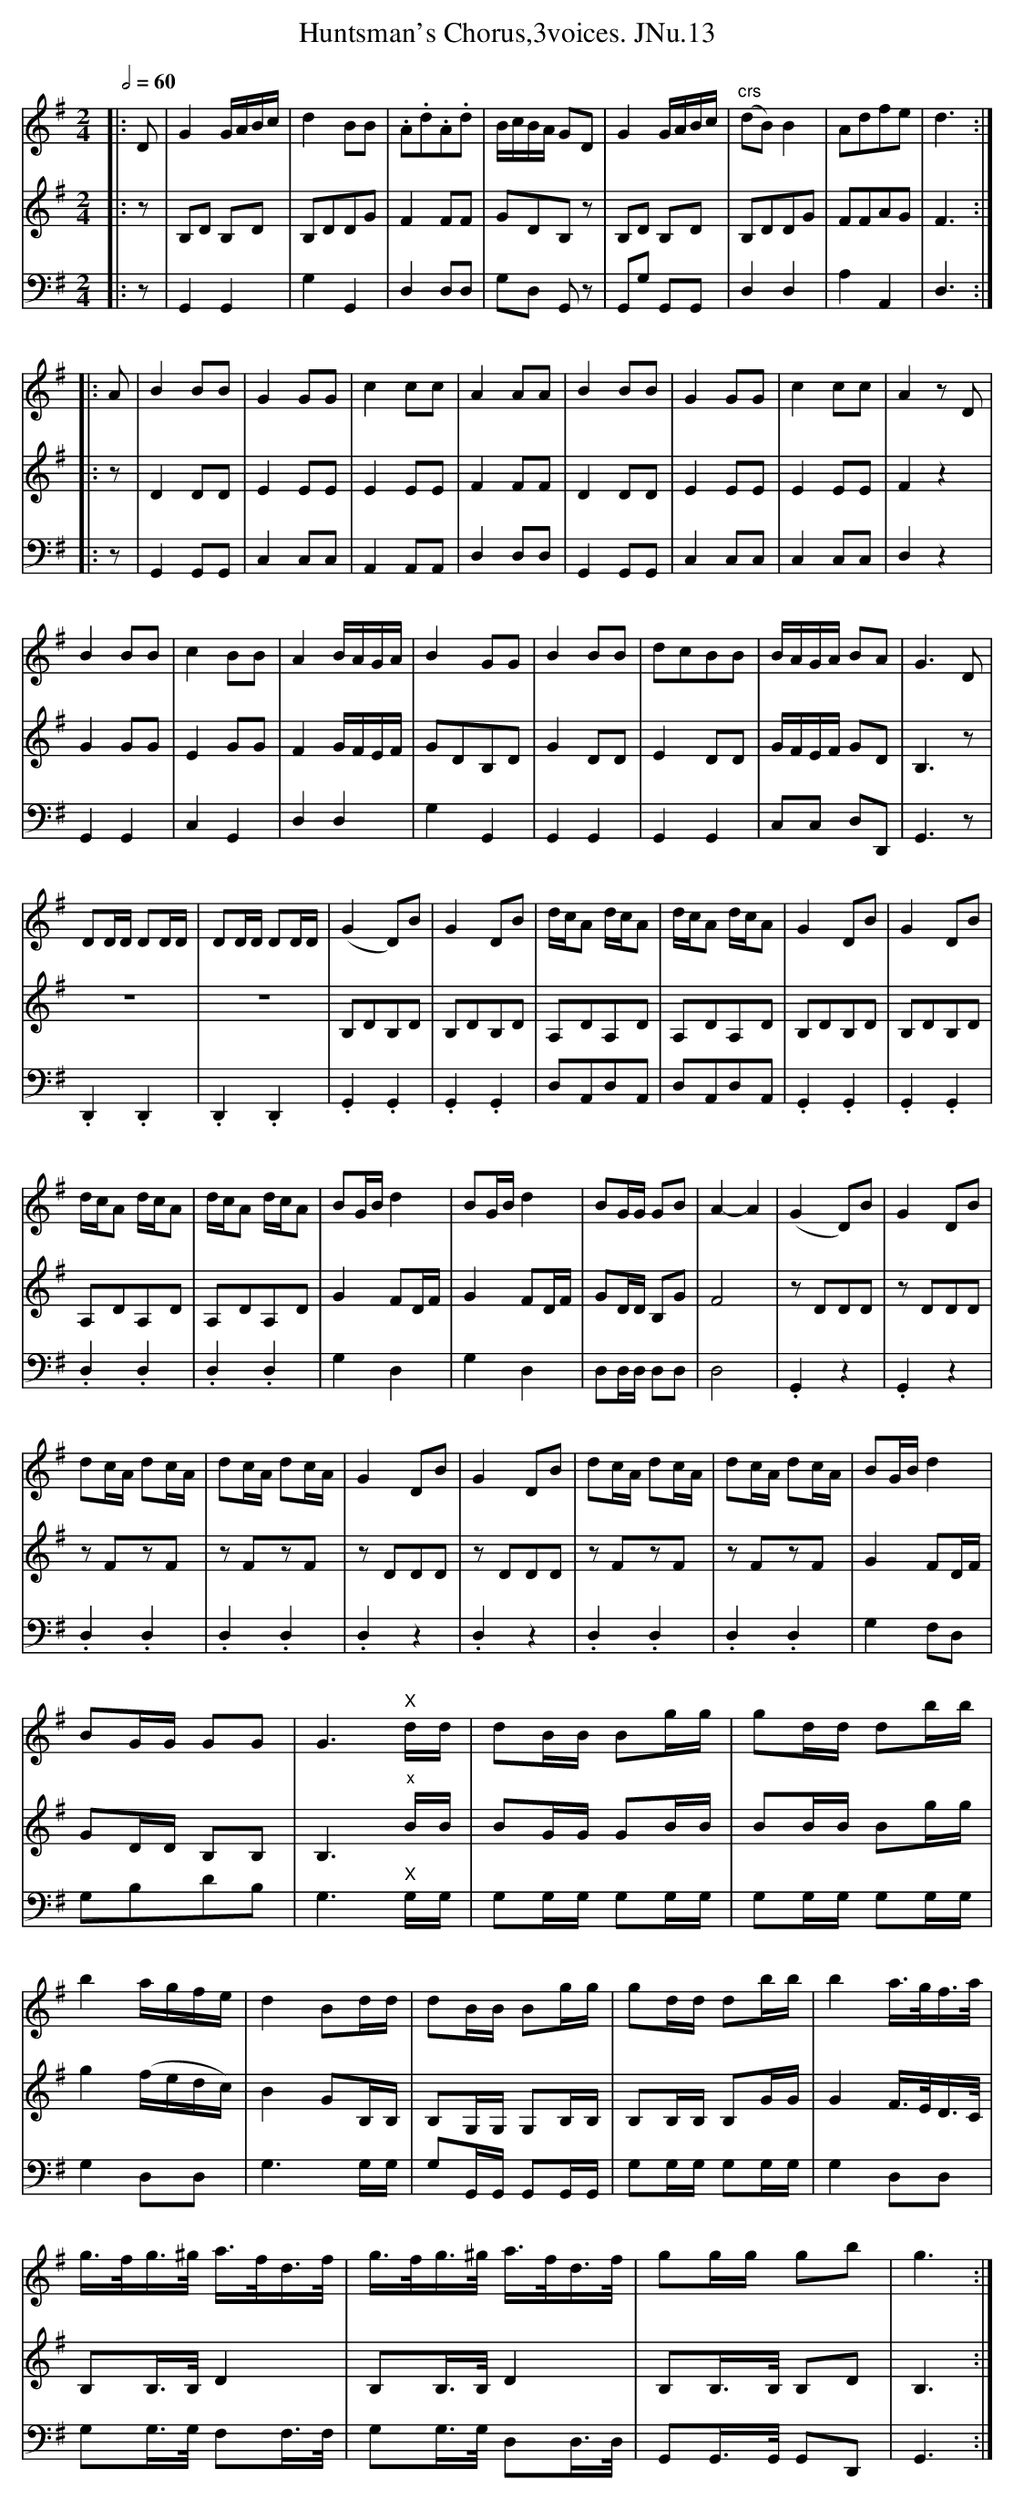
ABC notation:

X:1
T:Huntsman's Chorus,3voices. JNu.13
M:2/4
L:1/8
Q:1/2=60
V:1
V:2
V:3 clef=bass
K:G
[V:1] |: D | G2 G/A/B/c/ | d2BB | .A.d.A.d | B/c/B/A/ GD | G2 G/A/B/c/ | "crs"(dB)B2 | Adfe | d3 :|
[V:2] |: z | B,D B,D | B,DDG | F2FF | GDB,z | B,D B,D | B,DDG | FFAG | F3 :|
[V:3] |: z | G,,2G,,2 | G,2G,,2 | D,2D,D, | G,D, G,,z | G,,G, G,,G,, | D,2D,2 | A,2A,,2 | D,3 :|
[V:1] |: A | B2BB | G2GG | c2cc | A2AA | B2BB | G2GG | c2cc | A2 zD |
[V:2] |: z | D2DD | E2EE | E2EE | F2FF | D2DD | E2EE | E2EE | F2z2 |
[V:3] |: z | G,,2G,,G,, | C,2C,C, | A,,2A,,A,, | D,2D,D, | G,,2G,,G,, | C,2C,C, | C,2C,C, | D,2z2 |
[V:1] B2BB | c2BB | A2 B/A/G/A/ | B2GG | B2 BB | dcBB | B/A/G/A/ BA | G3D |
[V:2] G2GG | E2GG | F2G/F/E/F/ | GDB,D | G2DD | E2DD | G/F/E/F/ GD | B,3z |
[V:3] G,,2G,,2 | C,2G,,2 | D,2D,2 | G,2G,,2 | G,,2G,,2 | G,,2G,,2 | C,C, D,D,, | G,,3z |
[V:1] DD/D/ DD/D/ | DD/D/ DD/D/ | (G2 D)B | G2 DB | d/c/A d/c/A | d/c/A d/c/A | G2 DB | G2 DB |
[V:2] z4 | z4 | B,DB,D | B,DB,D | A,DA,D | A,DA,D | B,DB,D | B,DB,D |
[V:3] .D,,2.D,,2 | .D,,2.D,,2 | .G,,2.G,,2 | .G,,2.G,,2 | D,A,,D,A,, | D,A,,D,A,, | .G,,2.G,,2 | .G,,2.G,,2 |
[V:1] d/c/A d/c/A | d/c/A d/c/A | BG/B/ d2 | BG/B/ d2 | BG/G/ GB | A2-A2 | (G2 D)B | G2 DB |
[V:2]  A,DA,D | A,DA,D |G2FD/F/ | G2FD/F/ | GD/D/ B,G | F4 | zDDD | zDDD |
[V:3] .D,2.D,2 | .D,2.D,2 | G,2D,2 | G,2D,2 | D,D,/D,/ D,D, | D,4 | .G,,2z2 | .G,,2z2 |
[V:1] dc/A/ dc/A/ | dc/A/ dc/A/ | G2 DB | G2 DB | dc/A/ dc/A/ | dc/A/ dc/A/ | BG/B/d2 |
[V:2] zFzF | zFzF | zDDD | zDDD | zFzF | zFzF | G2FD/F/ |
[V:3] .D,2.D,2 | .D,2.D,2 | .D,2z2 | .D,2z2 | .D,2.D,2 | .D,2.D,2 | G,2F,D, |
[V:1] BG/G/ GG | G3"X"d/d/ | dB/B/ Bg/g/ | gd/d/ db/b/ |
[V:2] GD/D/ B,B, | B,3"x"B/B/ | BG/G/ GB/B/ | BB/B/ Bg/g/ |
[V:3] G,B,DB, | G,3"X"G,/G,/ | G,G,/G,/ G,G,/G,/ | G,G,/G,/ G,G,/G,/ |
[V:1] b2 a/g/f/e/ | d2 Bd/d/ | dB/B/ Bg/g/ | gd/d/ db/b/ | b2 a3/4g/4f3/4a/4 |
[V:2] g2 (f/e/d/c/) | B2GB,/B,/ | B,G,/G,/ G,B,/B,/ | B,B,/B,/ B,G/G/ | G2 F3/4E/4D3/4C/4 |
[V:3] G,2D,D, | G,3G,/G,/ | G,G,,/G,,/ G,,G,,/G,,/ | G,G,/G,/ G,G,/G,/ | G,2D,D, |
[V:1] g3/4f/4g3/4^g/4 a3/4f/4d3/4f/4 | g3/4f/4g3/4^g/4 a3/4f/4d3/4f/4 | gg/g/ gb | g3 :|
[V:2] B,B,3/4B,/4D2 | B,B,3/4B,/4 D2 | B,B,3/4B,/4 B,D | B,3 :|
[V:3] G,G,3/4G,/4 F,F,3/4F,/4 | G,G,3/4G,/4 D,D,3/4D,/4 | G,,G,,3/4G,,/4 G,,D,, | G,,3 :|
